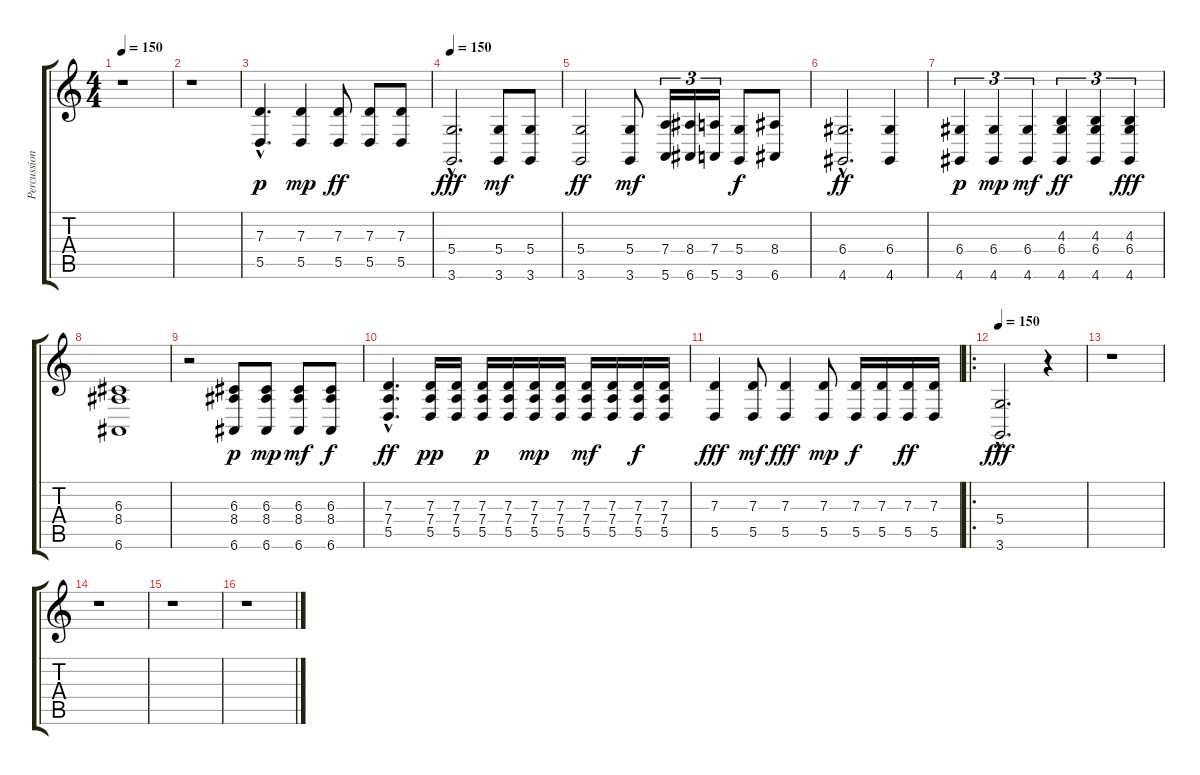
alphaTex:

\track ("Percussion" "Percussion") {instrument taikodrum}
\staff {score tabs}
\tuning (E4 B3 G3 D3 A2 E2) {hide}
\ts (4 4)
\tempo 150
\clef g2
\ks c
r.1{dy ff} |
r.1 |
(7.3{hac} 5.5{hac}).4{d dy p} (7.3 5.5).4{dy mp} (7.3 5.5).8{dy ff} (7.3 5.5).8 (7.3 5.5).8 |
\tempo 150
(5.4{hac} 3.6{hac}).2{d dy fff} (5.4 3.6).8{dy mf} (5.4 3.6).8 |
(5.4 3.6).2{dy ff} (5.4 3.6).8{dy mf} (7.4 5.6).16{tu (3 2)} (8.4 6.6).16{tu (3 2)} (7.4 5.6).16{tu (3 2)} (5.4 3.6).8{dy f} (8.4 6.6).8 |
(6.4{hac} 4.6{hac}).2{d dy ff} (6.4 4.6).4 |
(6.4 4.6).4{tu (3 2) dy p} (6.4 4.6).4{tu (3 2) dy mp} (6.4 4.6).4{tu (3 2) dy mf} (4.3 6.4 4.6).4{tu (3 2) dy ff} (4.3 6.4 4.6).4{tu (3 2)} (4.3 6.4 4.6).4{tu (3 2) dy fff} |
(6.3 8.4 6.6).1 |
r.2 (6.3 8.4 6.6).8{dy p} (6.3 8.4 6.6).8{dy mp} (6.3 8.4 6.6).8{dy mf} (6.3 8.4 6.6).8{dy f} |
(7.3{hac} 7.4{hac} 5.5{hac}).4{d dy ff} (7.3 7.4 5.5).16{dy pp} (7.3 7.4 5.5).16 (7.3 7.4 5.5).16{dy p} (7.3 7.4 5.5).16 (7.3 7.4 5.5).16{dy mp} (7.3 7.4 5.5).16 (7.3 7.4 5.5).16{dy mf} (7.3 7.4 5.5).16 (7.3 7.4 5.5).16{dy f} (7.3 7.4 5.5).16 |
(7.3 5.5).4{dy fff} (7.3 5.5).8{dy mf} (7.3 5.5).4{dy fff} (7.3 5.5).8{dy mp} (7.3 5.5).16{dy f} (7.3 5.5).16 (7.3 5.5).16{dy ff} (7.3 5.5).16 |
\ro
\tempo 150
(5.4{hac} 3.6{hac}).2{d dy fff} r.4 |
r.1 |
r.1 |
r.1 |
r.1
